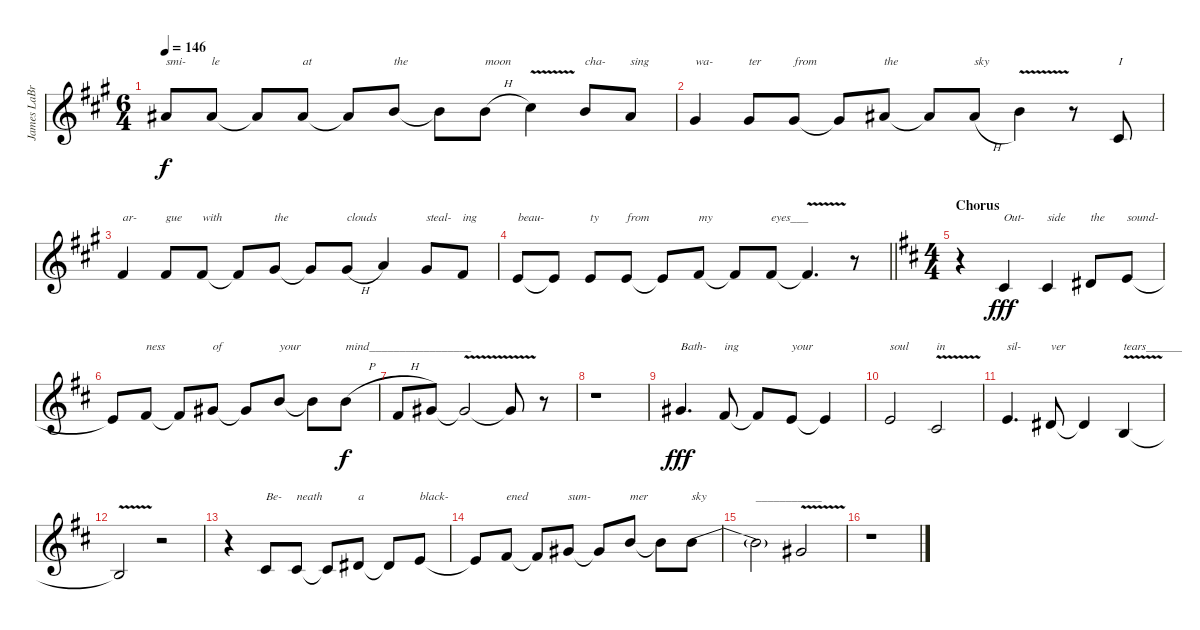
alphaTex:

\track ("James LaBrie" "James LaBr") {instrument lead6voice}
\staff {score}
\tuning (E4 B3 G3 D3 A2 E2) {hide}
\ts (6 4)
\tempo 146
\clef g2
\ks f#minor
6.1.8{txt "smi-" dy f} 6.1.8{txt "le"} 6.1{t}.8 6.1.8{txt "at"} 6.1{t}.8 7.1.8{txt "the"} 7.1{t}.8 7.1{h}.8{txt "moon"} 9.1{v}.4 7.1.8{txt "cha-"} 6.1.8{txt "sing"} |
4.1.4{txt "wa-"} 4.1.8{txt "ter"} 4.1.8{txt "from"} 4.1{t}.8 6.1.8{txt "the"} 6.1{t}.8 6.1{h}.8{txt "sky"} 7.1{v}.4 r.8 2.2.8{txt "I"} |
2.1.4{txt "ar-"} 2.1.8{txt "gue"} 2.1.8{txt "with"} 2.1{t}.8 4.1.8{txt "the"} 4.1{t}.8 4.1{h}.8{txt "clouds"} 5.1.4 4.1.8{txt "steal-"} 2.1.8{txt "ing"} |
\barLineRight lightlight
0.1.8{txt "beau-"} 0.1{t}.8 0.1.8{txt "ty"} 0.1.8{txt "from"} 0.1{t}.8 2.1.8{txt "my"} 2.1{t}.8 2.1.8{txt "eyes___"} 2.1{v t}.4{d} r.8 |
\ts (4 4)
\section ("" "Chorus")
\ks bminor
r.4 2.2.4{txt "Out-" dy fff} 2.2.4{txt "side"} 4.2.8{txt "the"} 0.1.8{txt "sound-"} |
0.1{t}.8 2.1.8{txt "ness"} 2.1{t}.8 4.1.8{txt "of"} 4.1{t}.8 7.1.8{txt "your"} 7.1{t}.8 7.1{h}.8{txt "mind_________________" dy f} |
2.1{h}.8 4.1.8 4.1{v t}.2 4.1{t}.8 r.8 |
r.1 |
4.1.4{d txt "Bath-" dy fff} 2.1.8{txt "ing"} 2.1{t}.8 0.1.8{txt "your"} 0.1{t}.4 |
0.1{be (custom 0 0 10 4 20 4 30 4 46 4 60 0)}.2{txt "soul"} 2.2{v}.2{txt "in"} |
0.1.4{d txt "sil-"} 4.2.8{txt "ver"} 4.2{t}.4 0.2{v}.4{txt "tears______"} |
0.2{t}.2 r.2 |
r.4 2.2.8{txt "Be-"} 2.2.8{txt "neath"} 2.2{t}.8 4.2.8{txt "a"} 4.2{t}.8 0.1.8{txt "black-"} |
0.1{t}.8 2.1.8{txt "ened"} 2.1{t}.8 4.1.8{txt "sum-"} 4.1{t}.8 7.1.8{txt "mer"} 7.1{t}.8 7.1{be (custom 0 0 10 4 20 4 30 4 45 4 60 0)}.8{txt "sky"} |
7.1{t}.2{txt "___________"} 4.1{v}.2 |
r.1
